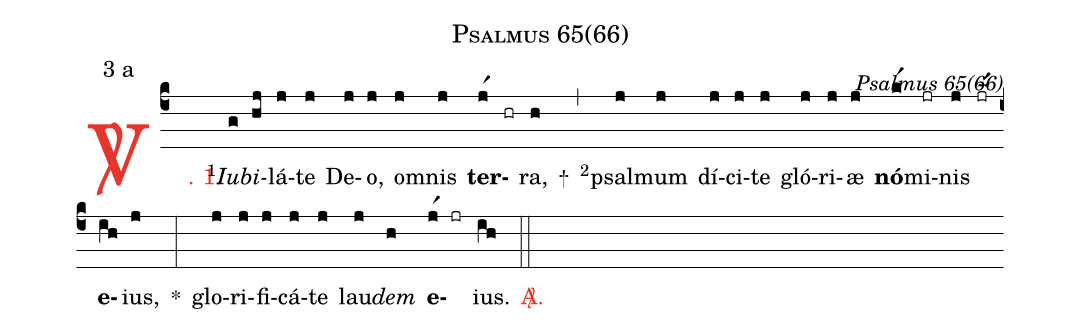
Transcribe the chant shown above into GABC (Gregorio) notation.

name: Psalmus 65(66);
mode: 3;
mode-differentia: a;
commentary: Psalmus 65(66);
%%
(c4)

<c><sp>V/</sp>. 1.</c>() <v>\VSup{1}</v><i>Iu</i>(g)<i>bi</i>(hj)lá(j)te(j) De(j)o,(j) om(j)nis(j) <b>ter</b>(jr1)(hr)ra,(h) +(,) <v>\VSup{2}</v>psal(j)mum(j) dí(j)ci(j)te(j) gló(j)ri(j)æ(j) <b>nó</b>(kr1)mi(jr)nis(j) (jr[ocba:1{])<b>e</b>(ih[ocba:0}])ius,(j) *(:) glo(j)ri(j)fi(j)cá(j)te(j) lau(j)<i>dem</i>(h) <b>e</b>(jr1)(jr)ius.(ih)

<c><sp>A/</sp>.</c>(::)
